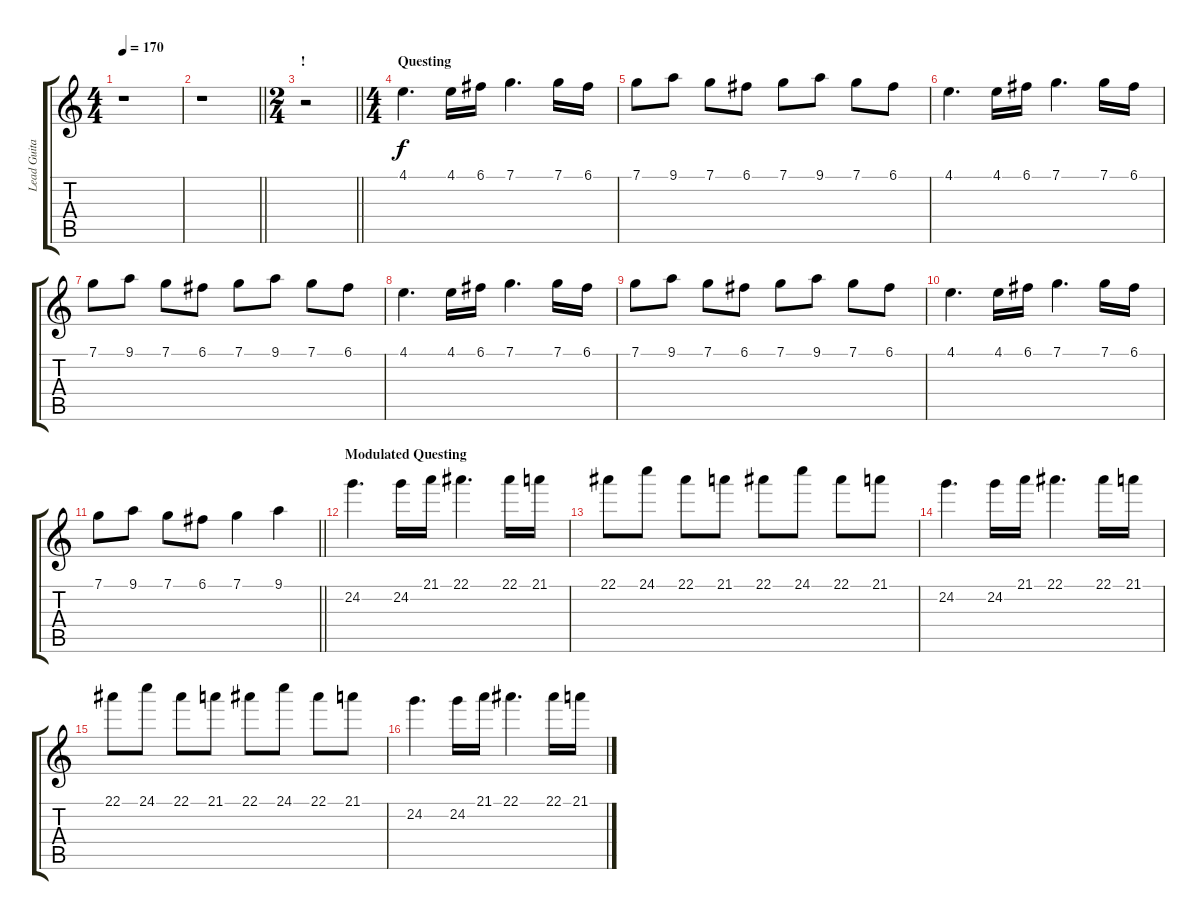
\track ("Lead Guitar" "Lead Guita") {instrument overdrivenguitar}
\staff {score tabs}
\tuning (C4 G3 Eb3 Bb2 F2 C2) {hide}
\ts (4 4)
\tempo 170
\clef g2
\ks c
r.1{dy f} |
\barLineRight lightlight
r.1 |
\ts (2 4)
\section ("" "!")
\barLineRight lightlight
r.2 |
\ts (4 4)
\section ("" "Questing")
4.1.4{d} 4.1.16 6.1.16 7.1.4{d} 7.1.16 6.1.16 |
7.1.8 9.1.8 7.1.8 6.1.8 7.1.8 9.1.8 7.1.8 6.1.8 |
4.1.4{d} 4.1.16 6.1.16 7.1.4{d} 7.1.16 6.1.16 |
7.1.8 9.1.8 7.1.8 6.1.8 7.1.8 9.1.8 7.1.8 6.1.8 |
4.1.4{d} 4.1.16 6.1.16 7.1.4{d} 7.1.16 6.1.16 |
7.1.8 9.1.8 7.1.8 6.1.8 7.1.8 9.1.8 7.1.8 6.1.8 |
4.1.4{d} 4.1.16 6.1.16 7.1.4{d} 7.1.16 6.1.16 |
\barLineRight lightlight
7.1.8 9.1.8 7.1.8 6.1.8 7.1.4 9.1.4 |
\section ("" "Modulated Questing")
24.2.4{d} 24.2.16 21.1.16 22.1.4{d} 22.1.16 21.1.16 |
22.1.8 24.1.8 22.1.8 21.1.8 22.1.8 24.1.8 22.1.8 21.1.8 |
24.2.4{d} 24.2.16 21.1.16 22.1.4{d} 22.1.16 21.1.16 |
22.1.8 24.1.8 22.1.8 21.1.8 22.1.8 24.1.8 22.1.8 21.1.8 |
24.2.4{d} 24.2.16 21.1.16 22.1.4{d} 22.1.16 21.1.16
